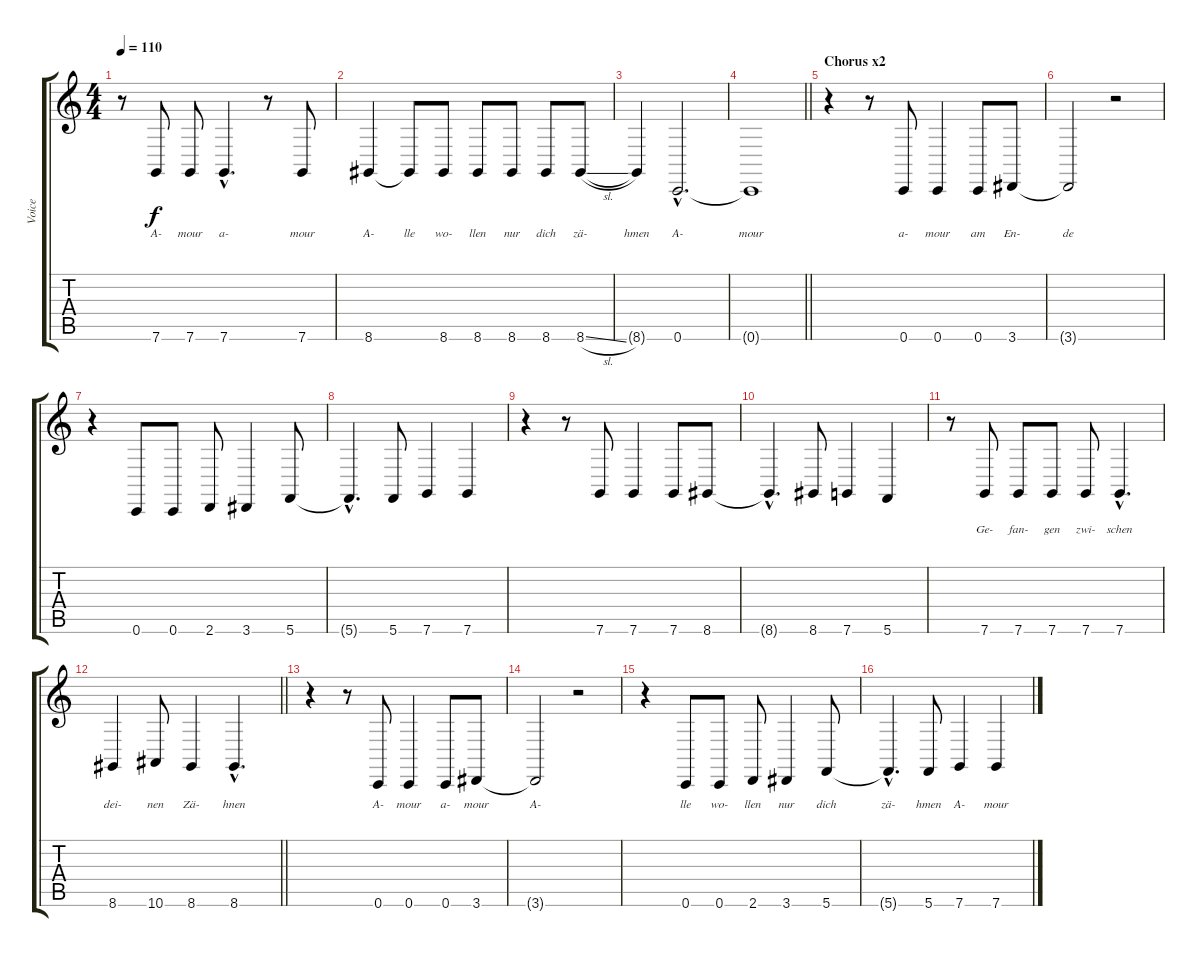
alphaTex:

\track ("Voice" "Voice") {instrument tuba}
\staff {score tabs}
\tuning (D4 A3 F3 C3 G2 C2) {hide}
\ts (4 4)
\tempo 110
\clef g2
\ks c
r.8{dy f} 7.6.8{lyrics (0 "A-") lyrics (1 "") lyrics (2 "") lyrics (3 "") lyrics (4 "")} 7.6.8{lyrics (0 "mour") lyrics (1 "") lyrics (2 "") lyrics (3 "") lyrics (4 "")} 7.6{hac}.4{d lyrics (0 "a-") lyrics (1 "") lyrics (2 "") lyrics (3 "") lyrics (4 "")} r.8 7.6.8{lyrics (0 "mour") lyrics (1 "") lyrics (2 "") lyrics (3 "") lyrics (4 "")} |
8.6.4{lyrics (0 "A-") lyrics (1 "") lyrics (2 "") lyrics (3 "") lyrics (4 "")} 8.6{t}.8{lyrics (0 "lle") lyrics (1 "") lyrics (2 "") lyrics (3 "") lyrics (4 "")} 8.6.8{lyrics (0 "wo-") lyrics (1 "") lyrics (2 "") lyrics (3 "") lyrics (4 "")} 8.6.8{lyrics (0 "llen") lyrics (1 "") lyrics (2 "") lyrics (3 "") lyrics (4 "")} 8.6.8{lyrics (0 "nur") lyrics (1 "") lyrics (2 "") lyrics (3 "") lyrics (4 "")} 8.6.8{lyrics (0 "dich") lyrics (1 "") lyrics (2 "") lyrics (3 "") lyrics (4 "")} 8.6{sl}.8{lyrics (0 "zä-") lyrics (1 "") lyrics (2 "") lyrics (3 "") lyrics (4 "")} |
8.6{t}.4{lyrics (0 "hmen") lyrics (1 "") lyrics (2 "") lyrics (3 "") lyrics (4 "")} 0.6{hac}.2{d lyrics (0 "A-") lyrics (1 "") lyrics (2 "") lyrics (3 "") lyrics (4 "")} |
\barLineRight lightlight
0.6{t}.1{lyrics (0 "mour") lyrics (1 "") lyrics (2 "") lyrics (3 "") lyrics (4 "")} |
\section ("" "Chorus x2")
r.4 r.8 0.6.8{lyrics (0 "a-") lyrics (1 "") lyrics (2 "") lyrics (3 "") lyrics (4 "")} 0.6.4{lyrics (0 "mour") lyrics (1 "") lyrics (2 "") lyrics (3 "") lyrics (4 "")} 0.6.8{lyrics (0 "am") lyrics (1 "") lyrics (2 "") lyrics (3 "") lyrics (4 "")} 3.6.8{lyrics (0 "En-") lyrics (1 "") lyrics (2 "") lyrics (3 "") lyrics (4 "")} |
3.6{t}.2{lyrics (0 "de") lyrics (1 "") lyrics (2 "") lyrics (3 "") lyrics (4 "")} r.2 |
r.4 0.6.8 0.6.8 2.6.8 3.6.4 5.6.8 |
5.6{hac t}.4{d} 5.6.8 7.6.4 7.6.4 |
r.4 r.8 7.6.8 7.6.4 7.6.8 8.6.8 |
8.6{hac t}.4{d} 8.6.8 7.6.4 5.6.4 |
r.8 7.6.8{lyrics (0 "") lyrics (1 "Ge-") lyrics (2 "") lyrics (3 "") lyrics (4 "")} 7.6.8{lyrics (0 "") lyrics (1 "fan-") lyrics (2 "") lyrics (3 "") lyrics (4 "")} 7.6.8{lyrics (0 "") lyrics (1 "gen") lyrics (2 "") lyrics (3 "") lyrics (4 "")} 7.6.8{lyrics (0 "") lyrics (1 "zwi-") lyrics (2 "") lyrics (3 "") lyrics (4 "")} 7.6{hac}.4{d lyrics (0 "") lyrics (1 "schen") lyrics (2 "") lyrics (3 "") lyrics (4 "")} |
\barLineRight lightlight
8.6.4{lyrics (0 "") lyrics (1 "dei-") lyrics (2 "") lyrics (3 "") lyrics (4 "")} 10.6.8{lyrics (0 "") lyrics (1 "nen") lyrics (2 "") lyrics (3 "") lyrics (4 "")} 8.6.4{lyrics (0 "") lyrics (1 "Zä-") lyrics (2 "") lyrics (3 "") lyrics (4 "")} 8.6{hac}.4{d lyrics (0 "") lyrics (1 "hnen") lyrics (2 "") lyrics (3 "") lyrics (4 "")} |
r.4 r.8 0.6.8{lyrics (0 "") lyrics (1 "A-") lyrics (2 "") lyrics (3 "") lyrics (4 "")} 0.6.4{lyrics (0 "") lyrics (1 "mour") lyrics (2 "") lyrics (3 "") lyrics (4 "")} 0.6.8{lyrics (0 "") lyrics (1 "a-") lyrics (2 "") lyrics (3 "") lyrics (4 "")} 3.6.8{lyrics (0 "") lyrics (1 "mour") lyrics (2 "") lyrics (3 "") lyrics (4 "")} |
3.6{t}.2{lyrics (0 "") lyrics (1 "A-") lyrics (2 "") lyrics (3 "") lyrics (4 "")} r.2 |
r.4 0.6.8{lyrics (0 "") lyrics (1 "lle") lyrics (2 "") lyrics (3 "") lyrics (4 "")} 0.6.8{lyrics (0 "") lyrics (1 "wo-") lyrics (2 "") lyrics (3 "") lyrics (4 "")} 2.6.8{lyrics (0 "") lyrics (1 "llen") lyrics (2 "") lyrics (3 "") lyrics (4 "")} 3.6.4{lyrics (0 "") lyrics (1 "nur") lyrics (2 "") lyrics (3 "") lyrics (4 "")} 5.6.8{lyrics (0 "") lyrics (1 "dich") lyrics (2 "") lyrics (3 "") lyrics (4 "")} |
5.6{hac t}.4{d lyrics (0 "") lyrics (1 "zä-") lyrics (2 "") lyrics (3 "") lyrics (4 "")} 5.6.8{lyrics (0 "") lyrics (1 "hmen") lyrics (2 "") lyrics (3 "") lyrics (4 "")} 7.6.4{lyrics (0 "") lyrics (1 "A-") lyrics (2 "") lyrics (3 "") lyrics (4 "")} 7.6.4{lyrics (0 "") lyrics (1 "mour") lyrics (2 "") lyrics (3 "") lyrics (4 "")}
